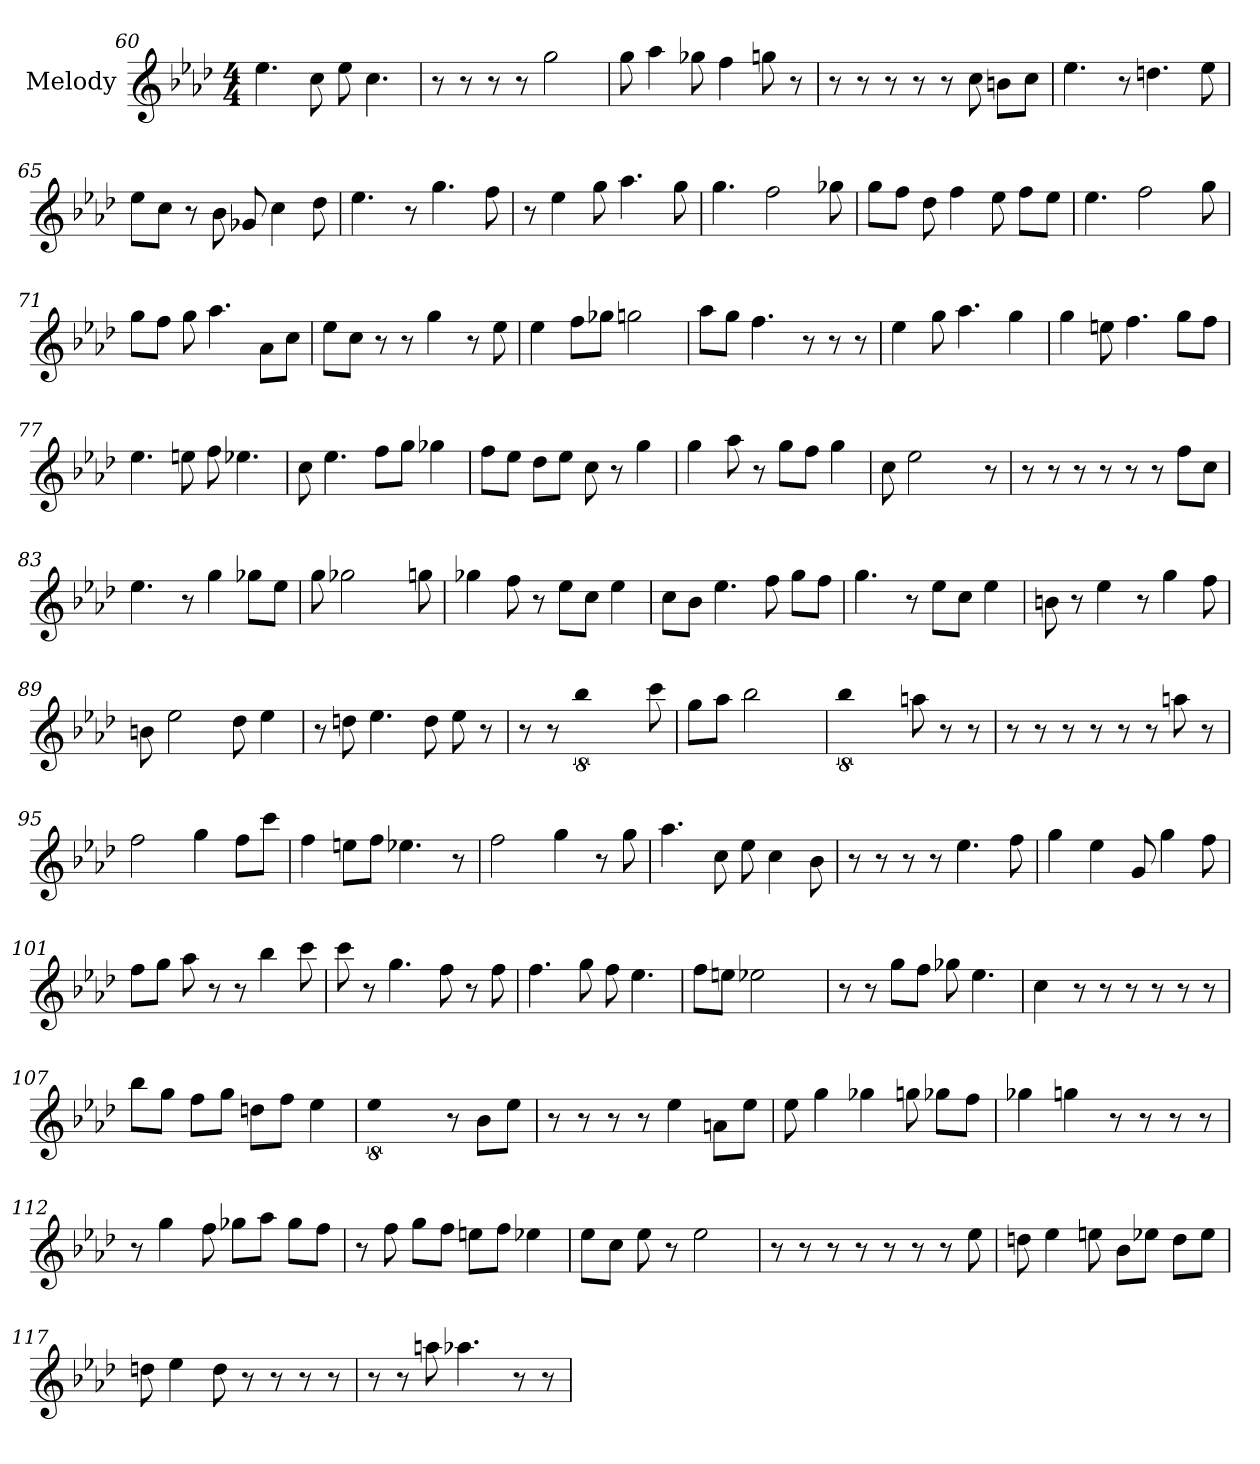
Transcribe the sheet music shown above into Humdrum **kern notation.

**kern
*part1
*staff1
*I"Melody
*clefG2
*k[b-e-a-d-]
*A-:
*M4/4
=60
4.ee-
8cc
8ee-
4.cc
=61
8r
8r
8r
8r
2gg
=62
8gg
4aa-
8gg-
4ff
8gg
8r
=63
8r
8r
8r
8r
8r
8cc
8b\L
8cc\J
=64
4.ee-
8r
4.dd
8ee-
=65
8ee-\L
8cc\J
8r
8b-
8g-
4cc
8dd-
=66
4.ee-
8r
4.gg
8ff
=67
8r
4ee-
8gg
4.aa-
8gg
=68
4.gg
2ff
8gg-
=69
8gg\L
8ff\J
8dd-
4ff
8ee-
8ff\L
8ee-\J
=70
4.ee-
2ff
8gg
=71
8gg\L
8ff\J
8gg
4.aa-
8a-\L
8cc\J
=72
8ee-\L
8cc\J
8r
8r
4gg
8r
8ee-
=73
4ee-
8ff\L
8gg-\J
2gg
=74
8aa-\L
8gg\J
4.ff
8r
8r
8r
=75
4ee-
8gg
4.aa-
4gg
=76
4gg
8ee
4.ff
8gg\L
8ff\J
=77
4.ee-
8ee
8ff
4.ee-
=78
8cc
4.ee-
8ff\L
8gg\J
4gg-
=79
8ff\L
8ee-\J
8dd-\L
8ee-\J
8cc
8r
4gg
=80
4gg
8aa-
8r
8gg\L
8ff\J
4gg
=81
8cc
!LO:N:vis=2
2.ee-
8r
=82
8r
8r
8r
8r
8r
8r
8ff\L
8cc\J
=83
4.ee-
8r
4gg
8gg-\L
8ee-\J
=84
8gg
!LO:N:vis=2
2.gg-
8gg
=85
4gg-
8ff
8r
8ee-\L
8cc\J
4ee-
=86
8cc\L
8b-\J
4.ee-
8ff
8gg\L
8ff\J
=87
4.gg
8r
8ee-\L
8cc\J
4ee-
=88
8b
8r
4ee-
8r
4gg
8ff
=89
8b
2ee-
8dd-
4ee-
=90
8r
8dd
4.ee-
8dd
8ee-
8r
=91
8r
8r
!LO:N:vis=2
8%5bb-
8ccc
=92
8gg\L
8aa-\J
!LO:N:vis=2
2.bb-
=93
!LO:N:vis=2
8%5bb-
8aa
8r
8r
=94
8r
8r
8r
8r
8r
8r
8aa
8r
=95
2ff
4gg
8ff\L
8ccc\J
=96
4ff
8ee\L
8ff\J
4.ee-
8r
=97
2ff
4gg
8r
8gg
=98
4.aa-
8cc
8ee-
4cc
8b-
=99
8r
8r
8r
8r
4.ee-
8ff
=100
4gg
4ee-
8g
4gg
8ff
=101
8ff\L
8gg\J
8aa-
8r
8r
4bb-
8ccc
=102
8ccc
8r
4.gg
8ff
8r
8ff
=103
4.ff
8gg
8ff
4.ee-
=104
8ff\L
8ee\J
!LO:N:vis=2
2.ee-
=105
8r
8r
8gg\L
8ff\J
8gg-
4.ee-
=106
4cc
8r
8r
8r
8r
8r
8r
=107
8bb-\L
8gg\J
8ff\L
8gg\J
8dd\L
8ff\J
4ee-
=108
!LO:N:vis=2
8%5ee-
8r
8b-\L
8ee-\J
=109
8r
8r
8r
8r
4ee-
8a\L
8ee-\J
=110
8ee-
4gg
4gg-
8gg
8gg-\L
8ff\J
=111
4gg-
4gg
8r
8r
8r
8r
=112
8r
4gg
8ff
8gg-\L
8aa-\J
8gg-\L
8ff\J
=113
8r
8ff
8gg\L
8ff\J
8ee\L
8ff\J
4ee-
=114
8ee-\L
8cc\J
8ee-
8r
2ee-
=115
8r
8r
8r
8r
8r
8r
8r
8ee-
=116
8dd
4ee-
8ee
8b-\L
8ee-\J
8dd\L
8ee-\J
=117
8dd
4ee-
8dd
8r
8r
8r
8r
=118
8r
8r
8aa
4.aa-
8r
8r
=
*-
